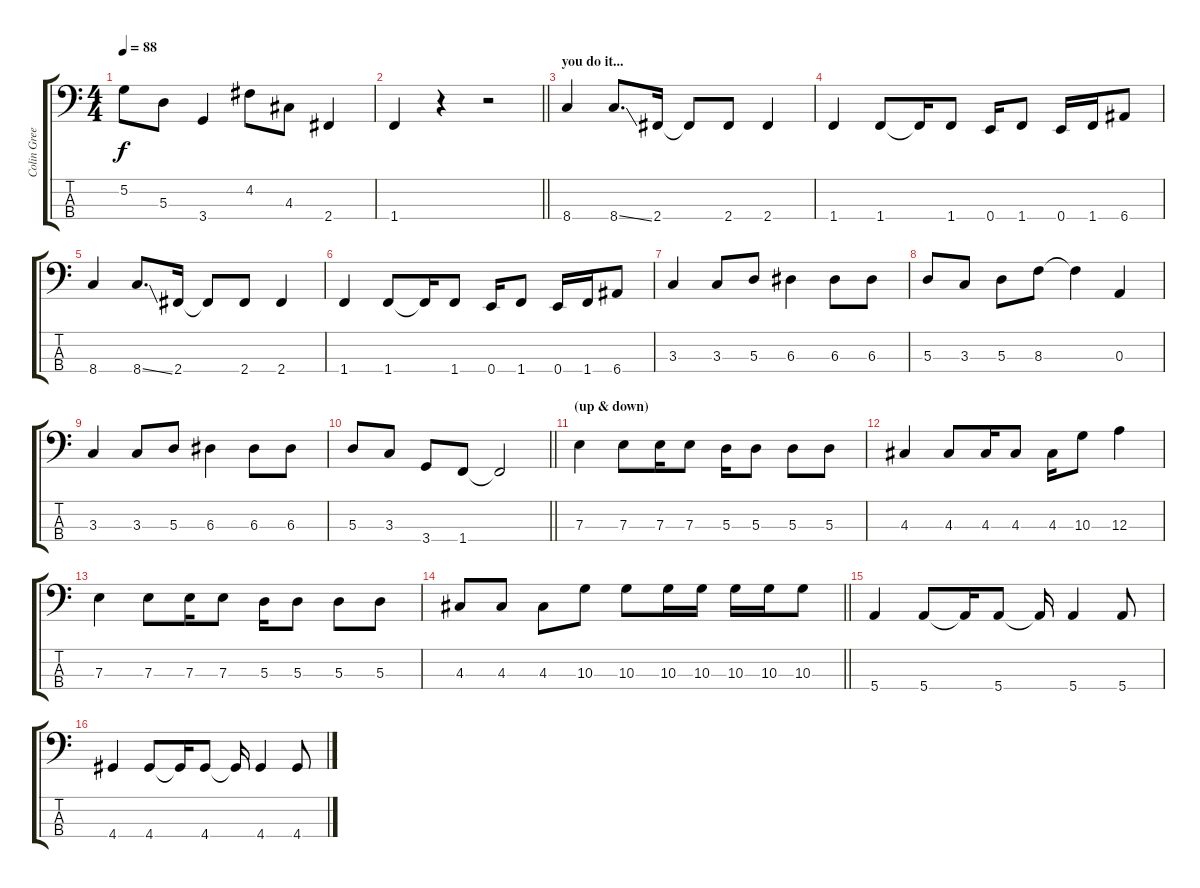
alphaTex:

\track ("Colin Greenwood" "Colin Gree") {instrument electricbassfinger}
\staff {score tabs}
\tuning (G2 D2 A1 E1) {hide}
\ts (4 4)
\tempo 88
\clef f4
\ks c
5.2.8{dy f} 5.3.8 3.4.4 4.2.8 4.3.8 2.4.4 |
\barLineRight lightlight
1.4.4 r.4 r.2 |
\section ("" "you do it...")
8.4.4 8.4{ss}.8{d} 2.4.16 2.4{t}.8 2.4.8 2.4.4 |
1.4.4 1.4.8 1.4{t}.16 1.4.8 0.4.16 1.4.8 0.4.16 1.4.16 6.4.8 |
8.4.4 8.4{ss}.8{d} 2.4.16 2.4{t}.8 2.4.8 2.4.4 |
1.4.4 1.4.8 1.4{t}.16 1.4.8 0.4.16 1.4.8 0.4.16 1.4.16 6.4.8 |
3.3.4 3.3.8 5.3.8 6.3.4 6.3.8 6.3.8 |
5.3.8 3.3.8 5.3.8 8.3.8 8.3{t}.4 0.3.4 |
3.3.4 3.3.8 5.3.8 6.3.4 6.3.8 6.3.8 |
\barLineRight lightlight
5.3.8 3.3.8 3.4.8 1.4.8 1.4{t}.2 |
\section ("" "(up & down)")
7.3.4 7.3.8 7.3.16 7.3.8 5.3.16 5.3.8 5.3.8 5.3.8 |
4.3.4 4.3.8 4.3.16 4.3.8 4.3.16 10.3.8 12.3.4 |
7.3.4 7.3.8 7.3.16 7.3.8 5.3.16 5.3.8 5.3.8 5.3.8 |
\barLineRight lightlight
4.3.8 4.3.8 4.3.8 10.3.8 10.3.8 10.3.16 10.3.16 10.3.16 10.3.16 10.3.8 |
5.4.4 5.4.8 5.4{t}.16 5.4.8 5.4{t}.16 5.4.4 5.4.8 |
4.4.4 4.4.8 4.4{t}.16 4.4.8 4.4{t}.16 4.4.4 4.4.8
